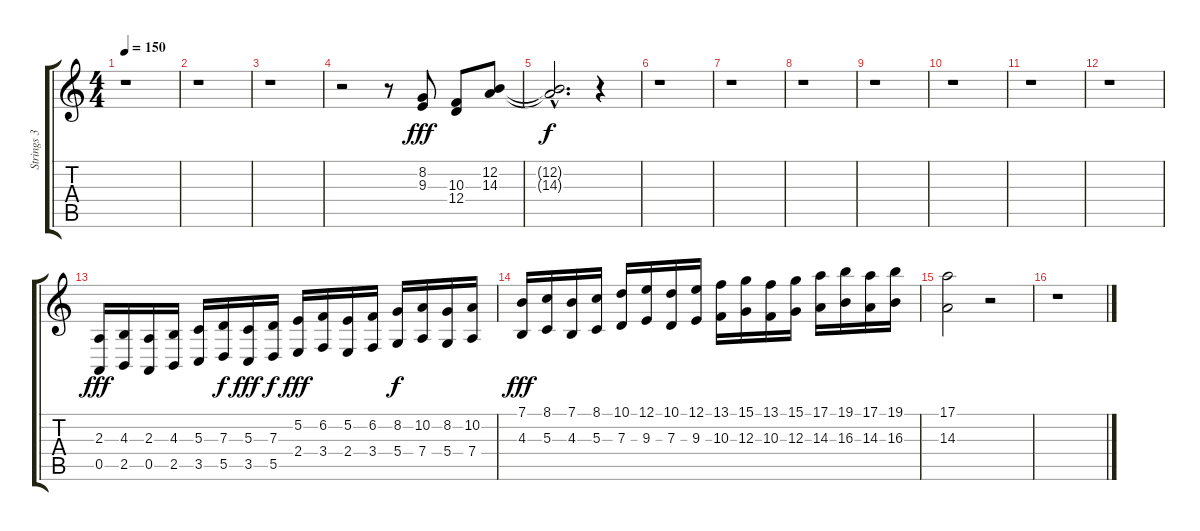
\track ("Strings 3" "Strings 3") {instrument stringensemble1}
\staff {score tabs}
\tuning (E4 B3 G3 D3 A2 E2) {hide}
\ts (4 4)
\tempo 150
\clef g2
\ks c
r.1{dy f} |
r.1 |
r.1 |
r.2 r.8 (8.2 9.3).8{dy fff} (10.3 12.4).8 (12.2 14.3).8 |
(12.2{hac t} 14.3{hac t}).2{d dy f} r.4 |
r.1 |
r.1 |
r.1 |
r.1 |
r.1 |
r.1 |
r.1 |
(2.3 0.5).16{dy fff} (4.3 2.5).16 (2.3 0.5).16 (4.3 2.5).16 (5.3 3.5).16 (7.3 5.5).16{dy f} (5.3 3.5).16{dy fff} (7.3 5.5).16{dy f} (5.2 2.4).16{dy fff} (6.2 3.4).16 (5.2 2.4).16 (6.2 3.4).16 (8.2 5.4).16{dy f} (10.2 7.4).16 (8.2 5.4).16 (10.2 7.4).16 |
(7.1 4.3).16{dy fff} (8.1 5.3).16 (7.1 4.3).16 (8.1 5.3).16 (10.1 7.3).16 (12.1 9.3).16 (10.1 7.3).16 (12.1 9.3).16 (13.1 10.3).16 (15.1 12.3).16 (13.1 10.3).16 (15.1 12.3).16 (17.1 14.3).16 (19.1 16.3).16 (17.1 14.3).16 (19.1 16.3).16 |
(17.1 14.3).2 r.2 |
r.1
